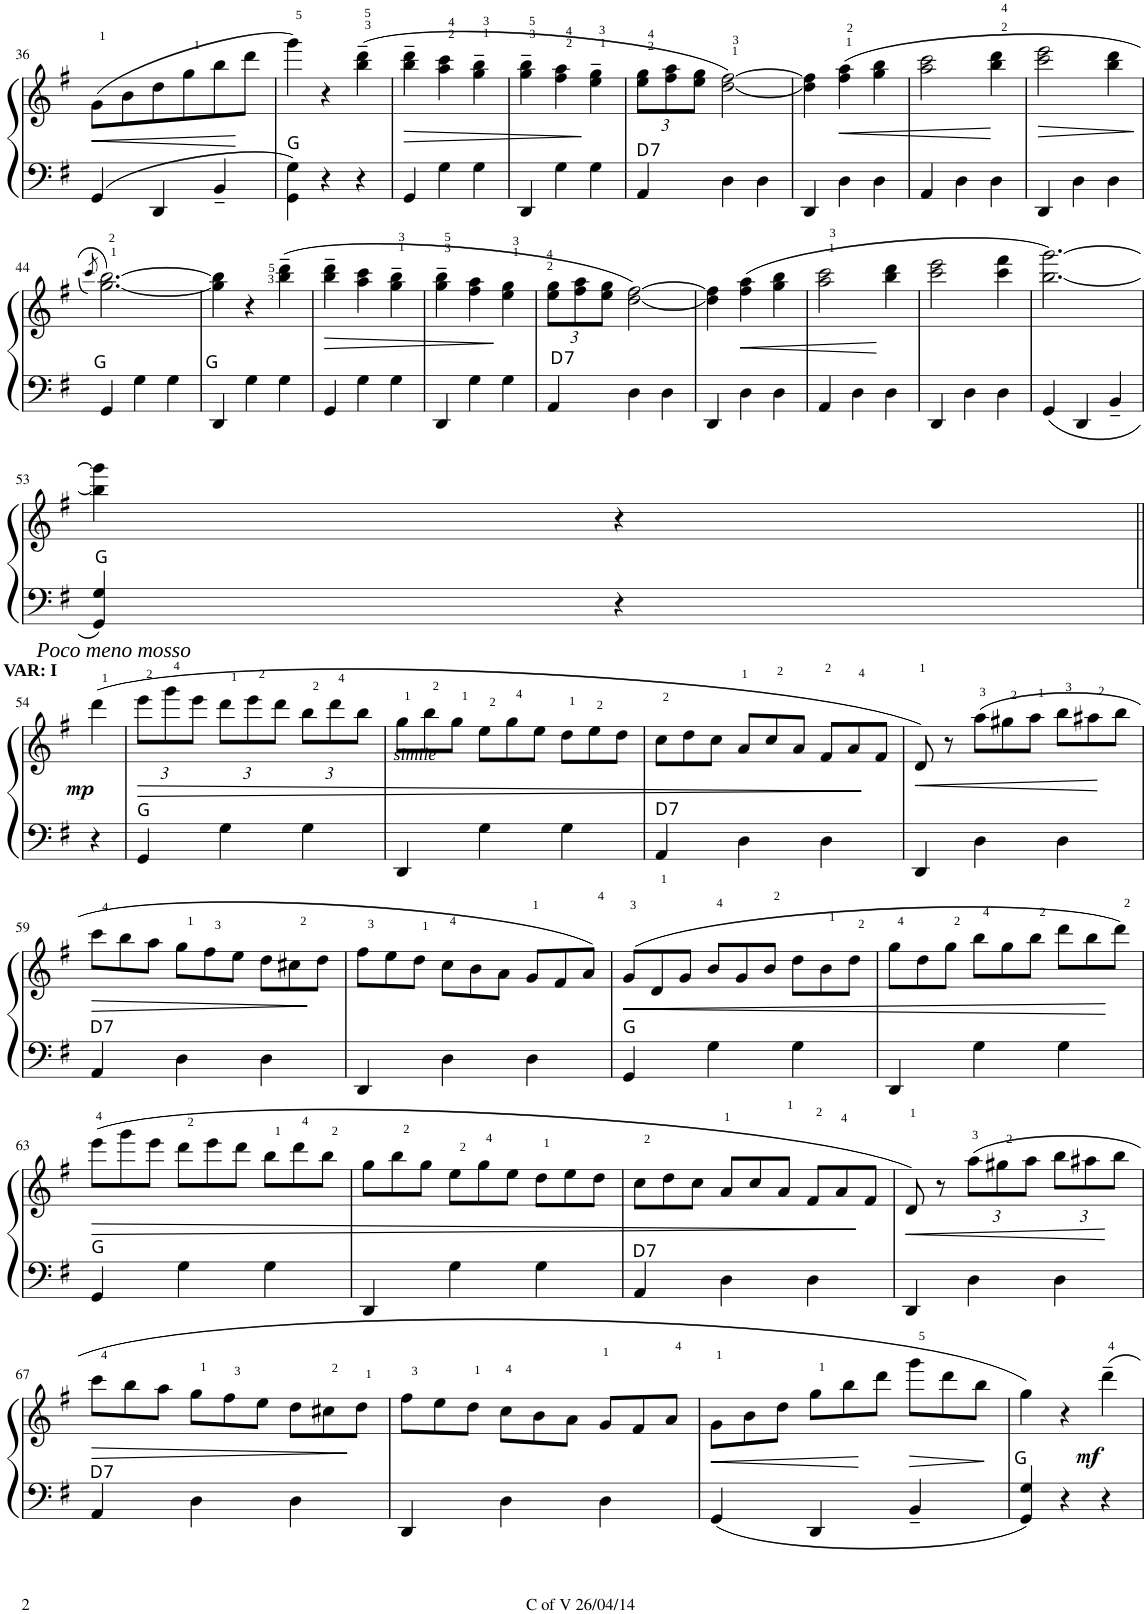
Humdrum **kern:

**kern	**kern	**dynam	**harte
*part1	*part1	*part1	*part1
*staff2	*staff1	*staff1/2	*
*I"Accordion	*	*	*
*I'Acc	*	*	*
!!LO:PB:g=z
*clefF4	*clefG2	*	*
*k[f#]	*k[f#]	*	*
*M3/4	*M3/4	*	*
=36	=36	=36	=36
!	!	!LO:HP:b	!
4GG/	(8g\L	<	.
.	8b\	.	.
4DD/	8dd\	.	.
.	8gg\	.	.
4BB~/	8bb\	.	.
.	8ddd\J	[	.
=37	=37	=37	=37
4GG\ 4G\	4ggg\)	.	G:maj
4r	4r	.	.
4r	(4bb\~ 4ddd\~	.	.
=38	=38	=38	=38
!	!	!LO:HP:b	!
4GG/	4bb\~ 4ddd\~	>	.
4G\	4aa\ 4ccc\	.	.
4G\	4gg\~ 4bb\~	.	.
=39	=39	=39	=39
4DD/	4gg\~ 4bb\~	.	.
4G\	4ff#\ 4aa\	.	.
4G\	4ee\~ 4gg\~	]	.
=40	=40	=40	=40
*	*Xbrackettup	*	*
!	!	!	!LO:H:kt=7
4AA/	12ee\ 12gg\L	.	D:7
.	12ff#\ 12aa\	.	.
.	12ee\ 12gg\J	.	.
4D\	[2dd\ [2ff#\)	.	.
4D\	.	.	.
=41	=41	=41	=41
4DD/	4dd\] 4ff#\]	.	.
!	!	!LO:HP:b	!
4D\	(4ff#\ 4aa\	<	.
4D\	4gg\ 4bb\	.	.
=42	=42	=42	=42
4AA/	2aa\ 2ccc\	.	.
4D\	.	.	.
4D\	4bb\ 4ddd\	[	.
=43	=43	=43	=43
!	!	!LO:HP:b	!
4DD/	2ccc\ 2eee\	>	.
4D\	.	.	.
4D\	4bb\ 4ddd\	.	.
.	.	]	.
!!LO:LB:g=z
=44	=44	=44	=44
.	(8qccc/	.	.
4GG/	[2.gg\ [2.bb\))	.	G:maj
4G\	.	.	.
4G\	.	.	.
=45	=45	=45	=45
4DD/	4gg\] 4bb\]	.	G:maj
4G\	4r	.	.
4G\	(4bb\~ 4ddd\~	.	.
=46	=46	=46	=46
!	!	!LO:HP:b	!
4GG/	4bb\~ 4ddd\~	>	.
4G\	4aa\ 4ccc\	.	.
4G\	4gg\~ 4bb\~	.	.
=47	=47	=47	=47
4DD/	4gg\~ 4bb\~	.	.
4G\	4ff#\ 4aa\	.	.
4G\	4ee\ 4gg\	]	.
=48	=48	=48	=48
!	!	!	!LO:H:kt=7
4AA/	12ee\ 12gg\L	.	D:7
.	12ff#\ 12aa\	.	.
.	12ee\ 12gg\J	.	.
4D\	[2dd\ [2ff#\)	.	.
4D\	.	.	.
=49	=49	=49	=49
4DD/	4dd\] 4ff#\]	.	.
!	!	!LO:HP:b	!
4D\	(4ff#\ 4aa\	<	.
4D\	4gg\ 4bb\	.	.
=50	=50	=50	=50
4AA/	2aa\ 2ccc\	.	.
4D\	.	.	.
4D\	4bb\ 4ddd\	[	.
=51	=51	=51	=51
4DD/	2ccc\ 2eee\	.	.
4D\	.	.	.
4D\	4ccc\ 4fff#\	.	.
=52	=52	=52	=52
4GG/	[2.bb\ [2.ggg\)	.	.
4DD/	.	.	.
4BB~/	.	.	.
!!LO:LB:g=z
=53	=53	=53	=53
4GG/ 4G/	4bb\] 4ggg\]	.	G:maj
4r	4r	.	.
!!LO:LB:g=z
=54||	=54||	=54||	=54||
!	!LO:TX:a:i:t=Poco meno mosso	!	!
!	!LO:TX:a:B:t=VAR&colon; I	!	!
!	!	!LO:DY:b	!
4r	(4ddd\	mp	.
=55	=55	=55	=55
!	!	!LO:HP:b	!
4GG/	12eee\L	>	G:maj
.	12ggg\	.	.
.	12eee\J	.	.
4G\	12ddd\L	.	.
.	12eee\	.	.
.	12ddd\J	.	.
4G\	12bb\L	.	.
.	12ddd\	.	.
.	12bb\J	.	.
=56	=56	=56	=56
*	*Xtuplet	*	*
!	!LO:TX:a:i:t=simile	!	!
4DD/	12gg\L	.	.
.	12bb\	.	.
.	12gg\J	.	.
4G\	12ee\L	.	.
.	12gg\	.	.
.	12ee\J	.	.
4G\	12dd\L	.	.
.	12ee\	.	.
.	12dd\J	.	.
=57	=57	=57	=57
!	!	!	!LO:H:kt=7
4AA/	12cc\L	.	D:7
.	12dd\	.	.
.	12cc\J	.	.
4D\	12a/L	.	.
.	12cc/	.	.
.	12a/J	.	.
4D\	12f#/L	.	.
.	12a/	.	.
.	12f#/J	]	.
=58	=58	=58	=58
!	!	!LO:HP:b	!
4DD/	8d/)	<	.
.	8r	.	.
4D\	(12aa\L	.	.
.	12gg#X\	.	.
.	12aa\J	.	.
4D\	12bb\L	.	.
.	12aa#X\	.	.
.	12bb\J	[	.
!!LO:LB:g=z
=59	=59	=59	=59
!	!	!LO:HP:b	!LO:H:kt=7
4AA/	12ccc\L	>	D:7
.	12bb\	.	.
.	12aa\J	.	.
4D\	12gg\L	.	.
.	12ff#\	.	.
.	12ee\J	.	.
4D\	12dd\L	.	.
.	12cc#X\	.	.
.	12dd\J	]	.
=60	=60	=60	=60
4DD/	12ff#\L	.	.
.	12ee\	.	.
.	12dd\J	.	.
4D\	12cc\L	.	.
.	12b\	.	.
.	12a\J	.	.
4D\	12g/L	.	.
.	12f#/	.	.
.	12a/J)	.	.
=61	=61	=61	=61
!	!	!LO:HP:b	!
4GG/	(12g/L	<	G:maj
.	12d/	.	.
.	12g/J	.	.
4G\	12b/L	.	.
.	12g/	.	.
.	12b/J	.	.
4G\	12dd\L	.	.
.	12b\	.	.
.	12dd\J	.	.
=62	=62	=62	=62
4DD/	12gg\L	.	.
.	12dd\	.	.
.	12gg\J	.	.
4G\	12bb\L	.	.
.	12gg\	.	.
.	12bb\J	.	.
4G\	12ddd\L	.	.
.	12bb\	.	.
.	12ddd\J)	[	.
!!LO:LB:g=z
=63	=63	=63	=63
!	!	!LO:HP:b	!
4GG/	(12eee\L	>	G:maj
.	12ggg\	.	.
.	12eee\J	.	.
4G\	12ddd\L	.	.
.	12eee\	.	.
.	12ddd\J	.	.
4G\	12bb\L	.	.
.	12ddd\	.	.
.	12bb\J	.	.
=64	=64	=64	=64
4DD/	12gg\L	.	.
.	12bb\	.	.
.	12gg\J	.	.
4G\	12ee\L	.	.
.	12gg\	.	.
.	12ee\J	.	.
4G\	12dd\L	.	.
.	12ee\	.	.
.	12dd\J	.	.
=65	=65	=65	=65
!	!	!	!LO:H:kt=7
4AA/	12cc\L	.	D:7
.	12dd\	.	.
.	12cc\J	.	.
4D\	12a/L	.	.
.	12cc/	.	.
.	12a/J	.	.
4D\	12f#/L	.	.
.	12a/	.	.
.	12f#/J	]	.
=66	=66	=66	=66
!	!	!LO:HP:b	!
4DD/	8d/)	<	.
.	8r	.	.
*	*tuplet	*	*
4D\	(12aa\L	.	.
.	12gg#X\	.	.
.	12aa\J	.	.
4D\	12bb\L	.	.
.	12aa#X\	.	.
.	12bb\J	[	.
!!LO:LB:g=z
=67	=67	=67	=67
*	*Xtuplet	*	*
!	!	!LO:HP:b	!LO:H:kt=7
4AA/	12ccc\L	>	D:7
.	12bb\	.	.
.	12aa\J	.	.
4D\	12gg\L	.	.
.	12ff#\	.	.
.	12ee\J	.	.
4D\	12dd\L	.	.
.	12cc#X\	.	.
.	12dd\J	]	.
=68	=68	=68	=68
4DD/	12ff#\L	.	.
.	12ee\	.	.
.	12dd\J	.	.
4D\	12cc\L	.	.
.	12b\	.	.
.	12a\J	.	.
4D\	12g/L	.	.
.	12f#/	.	.
.	12a/J	.	.
=69	=69	=69	=69
!	!	!LO:HP:b	!
4GG/	12g\L	<	.
.	12b\	.	.
.	12dd\J	.	.
4DD/	12gg\L	.	.
.	12bb\	.	.
.	12ddd\J	[	.
!	!	!LO:HP:b	!
4BB~/	12ggg\L	>	.
.	12ddd\	.	.
.	12bb\J	]	.
=70	=70	=70	=70
4GG/ 4G/	4gg\)	.	G:maj
4r	4r	.	.
!	!	!LO:DY:b	!
4r	4ddd~\	mf	.
=	=	=	=
*-	*-	*-	*-
